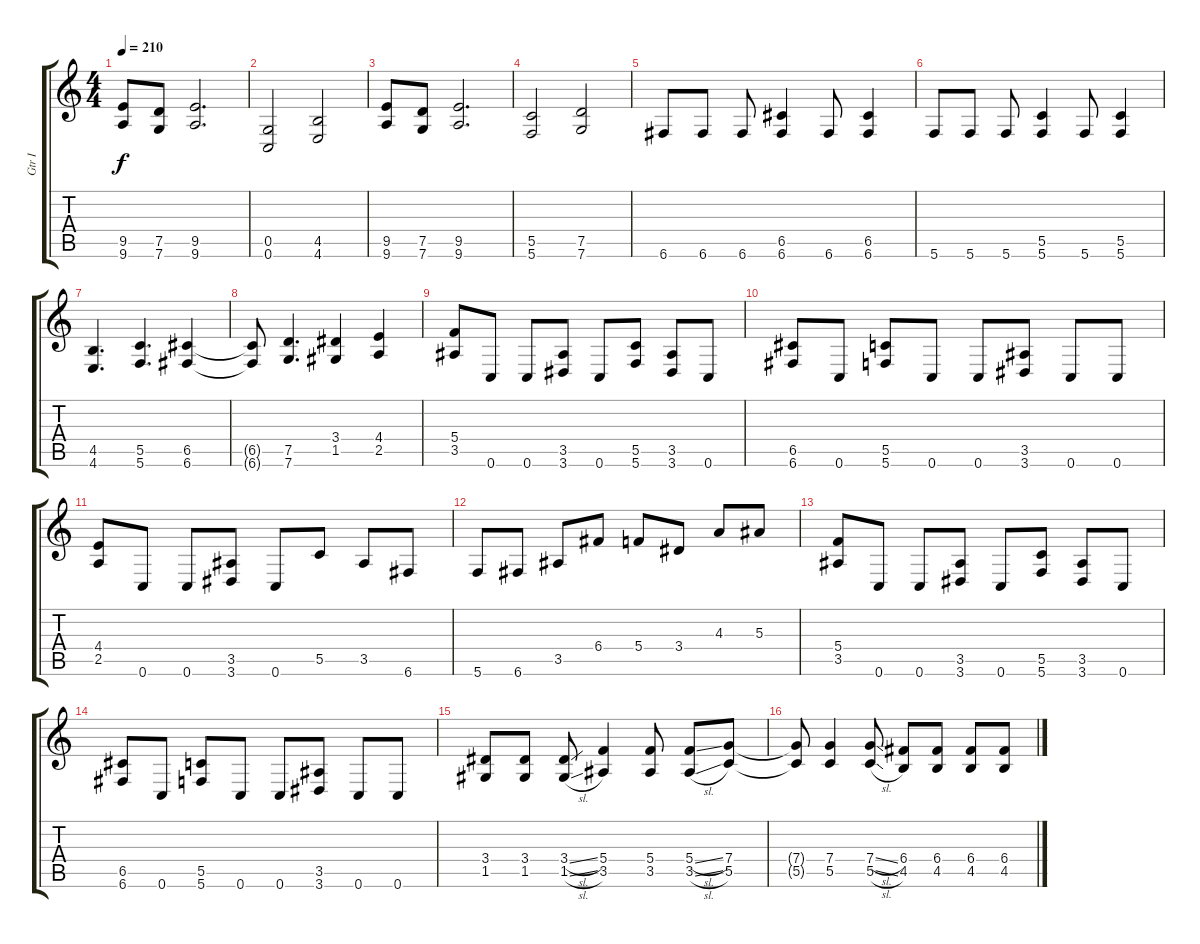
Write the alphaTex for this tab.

\track ("Gtr I" "Gtr I") {instrument distortionguitar}
\staff {score tabs}
\tuning (D4 A3 F3 C3 G2 C2) {hide}
\ts (4 4)
\tempo 210
\clef g2
\ks c
(9.5 9.6).8{dy f} (7.5 7.6).8 (9.5 9.6).2{d} |
(0.5 0.6).2 (4.5 4.6).2 |
(9.5 9.6).8 (7.5 7.6).8 (9.5 9.6).2{d} |
(5.5 5.6).2 (7.5 7.6).2 |
6.6.8 6.6.8 6.6.8 (6.5 6.6).4 6.6.8 (6.5 6.6).4 |
5.6.8 5.6.8 5.6.8 (5.5 5.6).4 5.6.8 (5.5 5.6).4 |
(4.5 4.6).4{d} (5.5 5.6).4{d} (6.5 6.6).4 |
(6.5{t} 6.6{t}).8 (7.5 7.6).4{d} (3.4 1.5).4 (4.4 2.5).4 |
(5.4 3.5).8 0.6.8 0.6.8 (3.5 3.6).8 0.6.8 (5.5 5.6).8 (3.5 3.6).8 0.6.8 |
(6.5 6.6).8 0.6.8 (5.5 5.6).8 0.6.8 0.6.8 (3.5 3.6).8 0.6.8 0.6.8 |
(4.4 2.5).8 0.6.8 0.6.8 (3.5 3.6).8 0.6.8 5.5.8 3.5.8 6.6.8 |
5.6.8 6.6.8 3.5.8 6.4.8 5.4.8 3.4.8 4.3.8 5.3.8 |
(5.4 3.5).8 0.6.8 0.6.8 (3.5 3.6).8 0.6.8 (5.5 5.6).8 (3.5 3.6).8 0.6.8 |
(6.5 6.6).8 0.6.8 (5.5 5.6).8 0.6.8 0.6.8 (3.5 3.6).8 0.6.8 0.6.8 |
(3.4 1.5).8 (3.4 1.5).8 (3.4{sl} 1.5{sl}).8 (5.4 3.5).4 (5.4 3.5).8 (5.4{sl} 3.5{sl}).8 (7.4 5.5).8 |
(7.4{t} 5.5{t}).8 (7.4 5.5).4 (7.4{sl} 5.5{sl}).8 (6.4 4.5).8 (6.4 4.5).8 (6.4 4.5).8 (6.4 4.5).8
